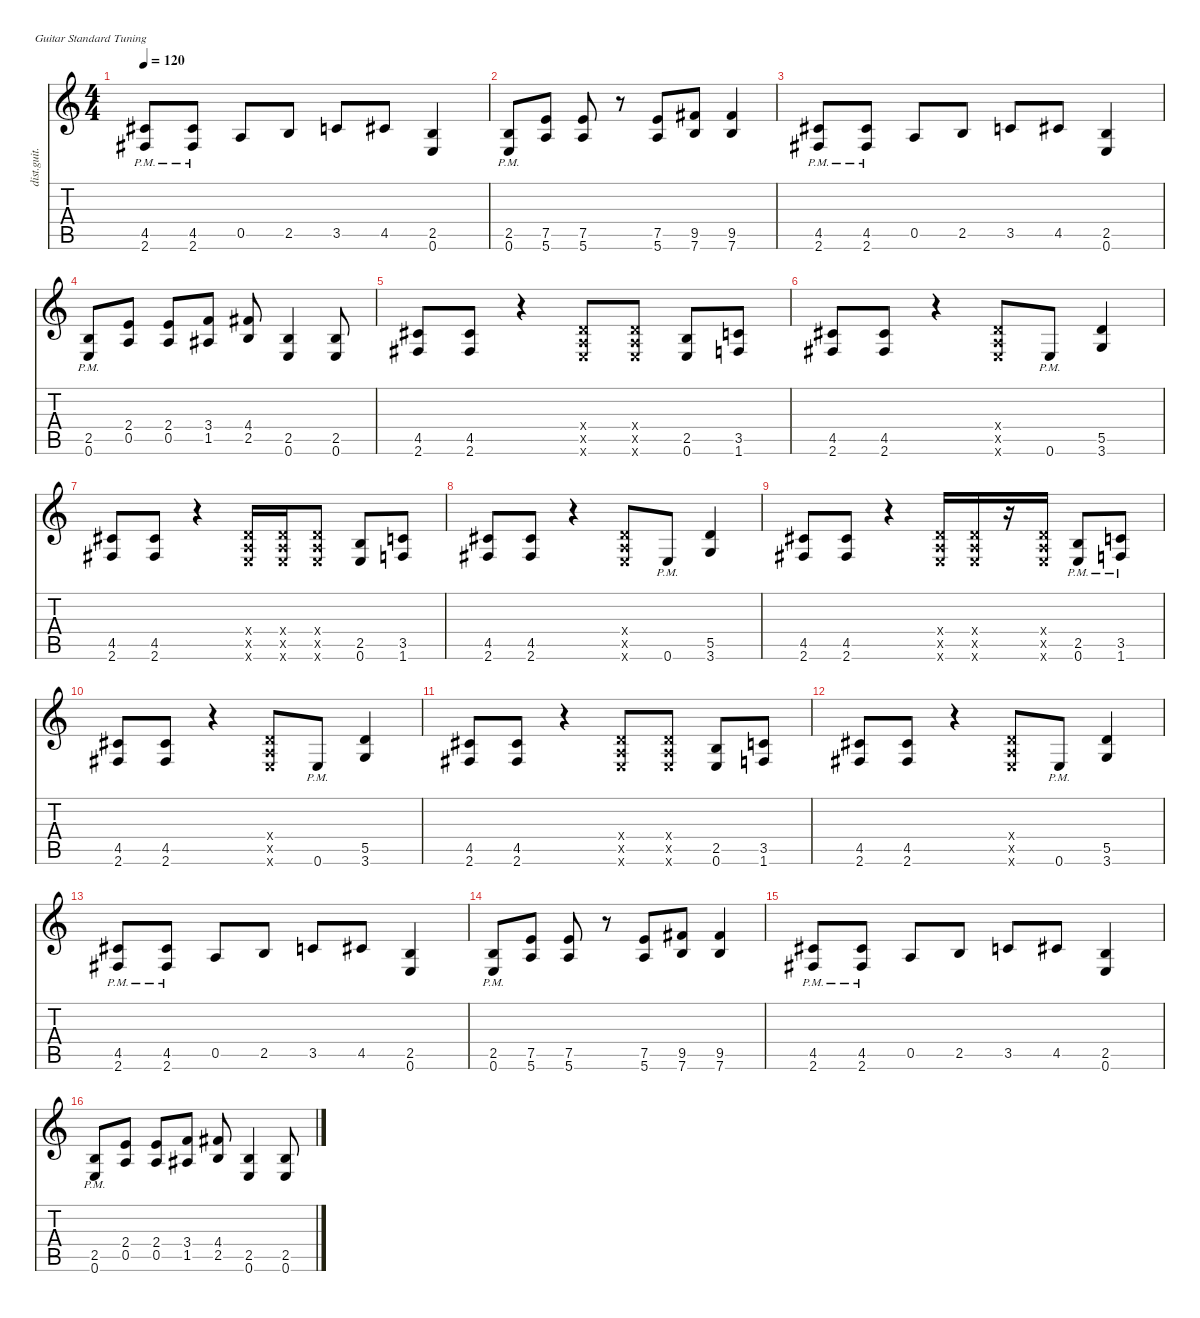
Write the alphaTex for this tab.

\defaultSystemsLayout 4
\hideDynamics
\bracketExtendMode nobrackets
\otherSystemsTrackNameOrientation horizontal
\track ("Guitar 2" "dist.guit.") {defaultSystemsLayout 8 instrument distortionguitar}
\staff {score tabs}
\tuning (E4 B3 G3 D3 A2 E2)
\ts (4 4)
\tempo 120
\clef g2
\ks c
(4.5{pm acc #} 2.6{pm acc #}).8{dy f beam Up} (4.5{pm acc #} 2.6{pm acc #}).8{beam Up} 0.5.8{beam Up} 2.5.8{beam Up} 3.5.8{beam Up} 4.5{acc #}.8{beam Up} (2.5 0.6).4{beam Up} |
(2.5{pm} 0.6{pm}).8{beam Up} (7.5 5.6).8{beam Up} (7.5 5.6).8{beam Up} r.8{beam Up} (7.5 5.6).8{beam Up} (9.5{acc #} 7.6).8{beam Up} (9.5{acc #} 7.6).4{beam Up} |
(4.5{pm acc #} 2.6{pm acc #}).8{beam Up} (4.5{pm acc #} 2.6{pm acc #}).8{beam Up} 0.5.8{beam Up} 2.5.8{beam Up} 3.5.8{beam Up} 4.5{acc #}.8{beam Up} (2.5 0.6).4{beam Up} |
(2.5{pm} 0.6{pm}).8{beam Up} (2.4 0.5).8{beam Up} (2.4 0.5).8{beam Up} (3.4 1.5{acc #}).8{beam Up} (4.4{acc #} 2.5).8{beam Up} (2.5 0.6).4{beam Up} (2.5 0.6).8{beam Up} |
(4.5{acc #} 2.6{acc #}).8{beam Up} (4.5{acc #} 2.6{acc #}).8{beam Up} r.4{beam Up} (0.4{x} 0.5{x} 0.6{x}).8{beam Up} (0.4{x} 0.5{x} 0.6{x}).8{beam Up} (2.5 0.6).8{beam Up} (3.5 1.6).8{beam Up} |
(4.5{acc #} 2.6{acc #}).8{beam Up} (4.5{acc #} 2.6{acc #}).8{beam Up} r.4{beam Up} (0.4{x} 0.5{x} 0.6{x}).8{beam Up} 0.6{pm}.8{beam Up} (5.5 3.6).4{beam Up} |
(4.5{acc #} 2.6{acc #}).8{beam Up} (4.5{acc #} 2.6{acc #}).8{beam Up} r.4{beam Up} (0.4{x} 0.5{x} 0.6{x}).16{beam Up} (0.4{x} 0.5{x} 0.6{x}).16{beam Up} (0.4{x} 0.5{x} 0.6{x}).8{beam Up} (2.5 0.6).8{beam Up} (3.5 1.6).8{beam Up} |
(4.5{acc #} 2.6{acc #}).8{beam Up} (4.5{acc #} 2.6{acc #}).8{beam Up} r.4{beam Up} (0.4{x} 0.5{x} 0.6{x}).8{beam Up} 0.6{pm}.8{beam Up} (5.5 3.6).4{beam Up} |
(4.5{acc #} 2.6{acc #}).8{beam Up} (4.5{acc #} 2.6{acc #}).8{beam Up} r.4{beam Up} (0.4{x} 0.5{x} 0.6{x}).16{beam Up} (0.4{x} 0.5{x} 0.6{x}).16{beam Up} r.16{beam Up} (0.4{x} 0.5{x} 0.6{x}).16{beam Up} (2.5{pm} 0.6{pm}).8{beam Up} (3.5{pm} 1.6{pm}).8{beam Up} |
(4.5{acc #} 2.6{acc #}).8{beam Up} (4.5{acc #} 2.6{acc #}).8{beam Up} r.4{beam Up} (0.4{x} 0.5{x} 0.6{x}).8{beam Up} 0.6{pm}.8{beam Up} (5.5 3.6).4{beam Up} |
(4.5{acc #} 2.6{acc #}).8{beam Up} (4.5{acc #} 2.6{acc #}).8{beam Up} r.4{beam Up} (0.4{x} 0.5{x} 0.6{x}).8{beam Up} (0.4{x} 0.5{x} 0.6{x}).8{beam Up} (2.5 0.6).8{beam Up} (3.5 1.6).8{beam Up} |
(4.5{acc #} 2.6{acc #}).8{beam Up} (4.5{acc #} 2.6{acc #}).8{beam Up} r.4{beam Up} (0.4{x} 0.5{x} 0.6{x}).8{beam Up} 0.6{pm}.8{beam Up} (5.5 3.6).4{beam Up} |
(4.5{pm acc #} 2.6{pm acc #}).8{beam Up} (4.5{pm acc #} 2.6{pm acc #}).8{beam Up} 0.5.8{beam Up} 2.5.8{beam Up} 3.5.8{beam Up} 4.5{acc #}.8{beam Up} (2.5 0.6).4{beam Up} |
(2.5{pm} 0.6{pm}).8{beam Up} (7.5 5.6).8{beam Up} (7.5 5.6).8{beam Up} r.8{beam Up} (7.5 5.6).8{beam Up} (9.5{acc #} 7.6).8{beam Up} (9.5{acc #} 7.6).4{beam Up} |
(4.5{pm acc #} 2.6{pm acc #}).8{beam Up} (4.5{pm acc #} 2.6{pm acc #}).8{beam Up} 0.5.8{beam Up} 2.5.8{beam Up} 3.5.8{beam Up} 4.5{acc #}.8{beam Up} (2.5 0.6).4{beam Up} |
(2.5{pm} 0.6{pm}).8{beam Up} (2.4 0.5).8{beam Up} (2.4 0.5).8{beam Up} (3.4 1.5{acc #}).8{beam Up} (4.4{acc #} 2.5).8{beam Up} (2.5 0.6).4{beam Up} (2.5 0.6).8{beam Up}
